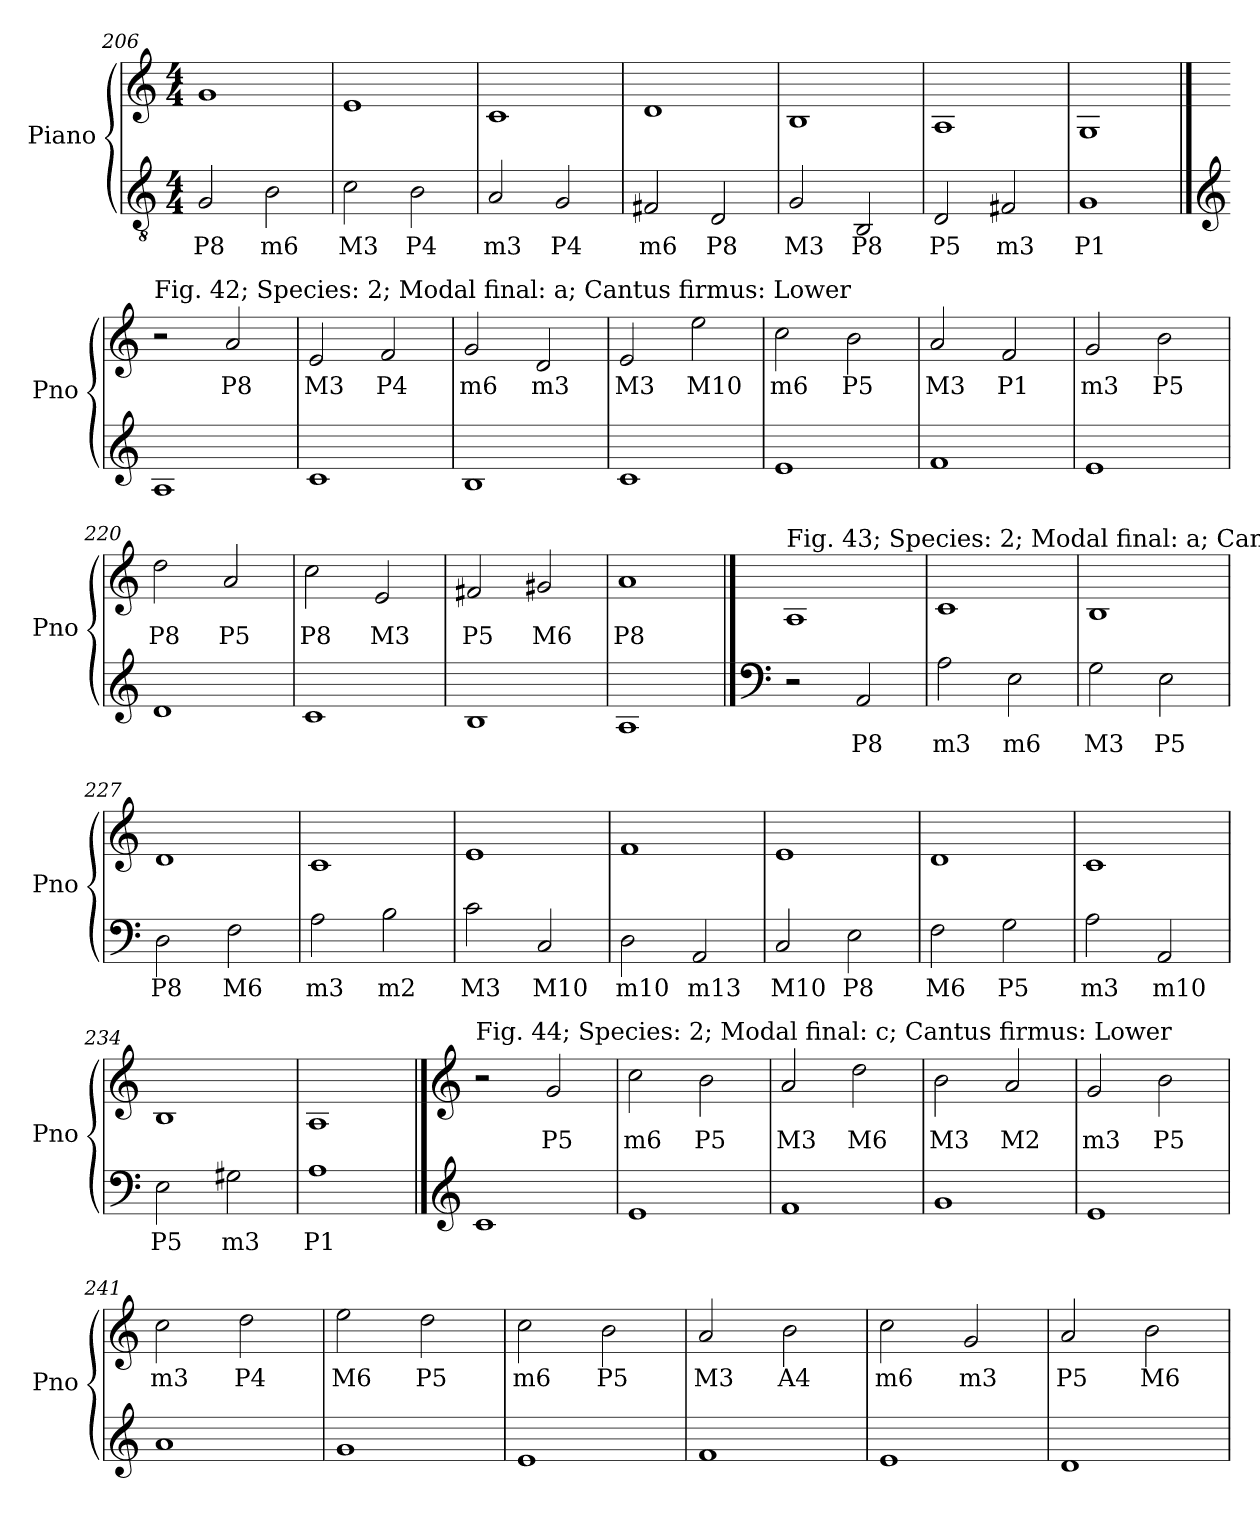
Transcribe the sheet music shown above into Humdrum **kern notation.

**kern	**text	**kern	**text
*part2	*part2	*part1	*part1
*staff2	*staff2	*staff1	*staff1
*I"Piano	*	*I"Piano	*
*I'Pno	*	*I'Pno	*
!!LO:LB:g=z
*clefGv2	*	*clefG2	*
*k[]	*	*k[]	*
*M4/4	*	*M4/4	*
=206	=206	=206	=206
!	!LO:LY:b	!	!
2G/	P8	1g	.
!	!LO:LY:b	!	!
2B\	m6	.	.
=207	=207	=207	=207
!	!LO:LY:b	!	!
2c\	M3	1e	.
!	!LO:LY:b	!	!
2B\	P4	.	.
=208	=208	=208	=208
!	!LO:LY:b	!	!
2A/	m3	1c	.
!	!LO:LY:b	!	!
2G/	P4	.	.
=209	=209	=209	=209
!	!LO:LY:b	!	!
2F#X/	m6	1d	.
!	!LO:LY:b	!	!
2D/	P8	.	.
=210	=210	=210	=210
!	!LO:LY:b	!	!
2G/	M3	1B	.
!	!LO:LY:b	!	!
2BB/	P8	.	.
=211	=211	=211	=211
!	!LO:LY:b	!	!
2D/	P5	1A	.
!	!LO:LY:b	!	!
2F#X/	m3	.	.
=212	=212	=212	=212
!	!LO:LY:b	!	!
1G	P1	1G	.
!!LO:LB:g=z
==213	==213	==213	==213
*clefG2	*	*	*
!	!	!LO:TX:a:t=Fig. 42; Species&colon; 2; Modal final&colon; a; Cantus firmus&colon; Lower	!
1A	.	2r	.
!	!	!	!LO:LY:b
.	.	2a/	P8
=214	=214	=214	=214
!	!	!	!LO:LY:b
1c	.	2e/	M3
!	!	!	!LO:LY:b
.	.	2f/	P4
=215	=215	=215	=215
!	!	!	!LO:LY:b
1B	.	2g/	m6
!	!	!	!LO:LY:b
.	.	2d/	m3
=216	=216	=216	=216
!	!	!	!LO:LY:b
1c	.	2e/	M3
!	!	!	!LO:LY:b
.	.	2ee\	M10
=217	=217	=217	=217
!	!	!	!LO:LY:b
1e	.	2cc\	m6
!	!	!	!LO:LY:b
.	.	2b\	P5
=218	=218	=218	=218
!	!	!	!LO:LY:b
1f	.	2a/	M3
!	!	!	!LO:LY:b
.	.	2f/	P1
!!LO:LB:g=z
=219	=219	=219	=219
!	!	!	!LO:LY:b
1e	.	2g/	m3
!	!	!	!LO:LY:b
.	.	2b\	P5
=220	=220	=220	=220
!	!	!	!LO:LY:b
1d	.	2dd\	P8
!	!	!	!LO:LY:b
.	.	2a/	P5
=221	=221	=221	=221
!	!	!	!LO:LY:b
1c	.	2cc\	P8
!	!	!	!LO:LY:b
.	.	2e/	M3
=222	=222	=222	=222
!	!	!	!LO:LY:b
1B	.	2f#X/	P5
!	!	!	!LO:LY:b
.	.	2g#X/	M6
=223	=223	=223	=223
!	!	!	!LO:LY:b
1A	.	1a	P8
!!LO:PB:g=z
==224	==224	==224	==224
*clefF4	*	*	*
!	!	!LO:TX:a:t=Fig. 43; Species&colon; 2; Modal final&colon; a; Cantus firmus&colon; Upper	!
2r	.	1A	.
!	!LO:LY:b	!	!
2AA/	P8	.	.
=225	=225	=225	=225
!	!LO:LY:b	!	!
2A\	m3	1c	.
!	!LO:LY:b	!	!
2E\	m6	.	.
=226	=226	=226	=226
!	!LO:LY:b	!	!
2G\	M3	1B	.
!	!LO:LY:b	!	!
2E\	P5	.	.
=227	=227	=227	=227
!	!LO:LY:b	!	!
2D\	P8	1d	.
!	!LO:LY:b	!	!
2F\	M6	.	.
=228	=228	=228	=228
!	!LO:LY:b	!	!
2A\	m3	1c	.
!	!LO:LY:b	!	!
2B\	m2	.	.
=229	=229	=229	=229
!	!LO:LY:b	!	!
2c\	M3	1e	.
!	!LO:LY:b	!	!
2C/	M10	.	.
!!LO:LB:g=z
=230	=230	=230	=230
!	!LO:LY:b	!	!
2D\	m10	1f	.
!	!LO:LY:b	!	!
2AA/	m13	.	.
=231	=231	=231	=231
!	!LO:LY:b	!	!
2C/	M10	1e	.
!	!LO:LY:b	!	!
2E\	P8	.	.
=232	=232	=232	=232
!	!LO:LY:b	!	!
2F\	M6	1d	.
!	!LO:LY:b	!	!
2G\	P5	.	.
=233	=233	=233	=233
!	!LO:LY:b	!	!
2A\	m3	1c	.
!	!LO:LY:b	!	!
2AA/	m10	.	.
=234	=234	=234	=234
!	!LO:LY:b	!	!
2E\	P5	1B	.
!	!LO:LY:b	!	!
2G#X\	m3	.	.
=235	=235	=235	=235
!	!LO:LY:b	!	!
1A	P1	1A	.
!!LO:LB:g=z
==236	==236	==236	==236
*clefG2	*	*clefG2	*
!	!	!LO:TX:a:t=Fig. 44; Species&colon; 2; Modal final&colon; c; Cantus firmus&colon; Lower	!
1c	.	2r	.
!	!	!	!LO:LY:b
.	.	2g/	P5
=237	=237	=237	=237
!	!	!	!LO:LY:b
1e	.	2cc\	m6
!	!	!	!LO:LY:b
.	.	2b\	P5
=238	=238	=238	=238
!	!	!	!LO:LY:b
1f	.	2a/	M3
!	!	!	!LO:LY:b
.	.	2dd\	M6
=239	=239	=239	=239
!	!	!	!LO:LY:b
1g	.	2b\	M3
!	!	!	!LO:LY:b
.	.	2a/	M2
=240	=240	=240	=240
!	!	!	!LO:LY:b
1e	.	2g/	m3
!	!	!	!LO:LY:b
.	.	2b\	P5
=241	=241	=241	=241
!	!	!	!LO:LY:b
1a	.	2cc\	m3
!	!	!	!LO:LY:b
.	.	2dd\	P4
=242	=242	=242	=242
!	!	!	!LO:LY:b
1g	.	2ee\	M6
!	!	!	!LO:LY:b
.	.	2dd\	P5
!!LO:LB:g=z
=243	=243	=243	=243
!	!	!	!LO:LY:b
1e	.	2cc\	m6
!	!	!	!LO:LY:b
.	.	2b\	P5
=244	=244	=244	=244
!	!	!	!LO:LY:b
1f	.	2a/	M3
!	!	!	!LO:LY:b
.	.	2b\	A4
=245	=245	=245	=245
!	!	!	!LO:LY:b
1e	.	2cc\	m6
!	!	!	!LO:LY:b
.	.	2g/	m3
=246	=246	=246	=246
!	!	!	!LO:LY:b
1d	.	2a/	P5
!	!	!	!LO:LY:b
.	.	2b\	M6
=	=	=	=
*-	*-	*-	*-
